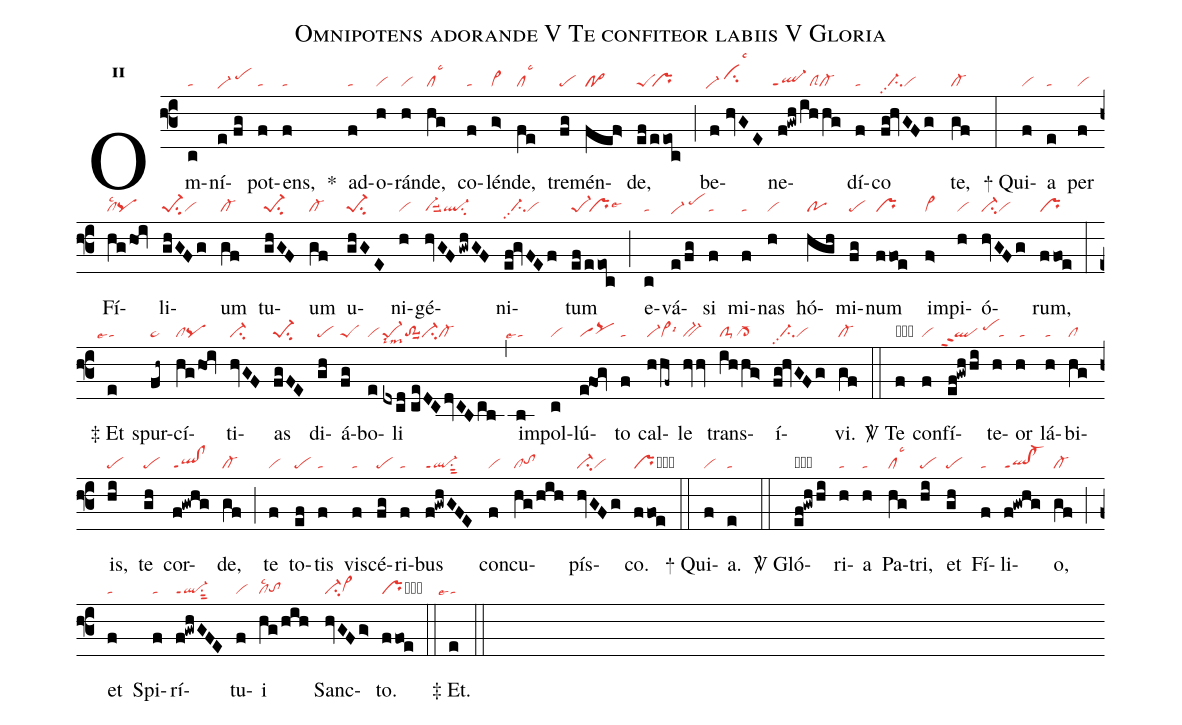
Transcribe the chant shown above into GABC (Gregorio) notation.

name:Omnipotens adorande V Te confiteor labiis V Gloria;
office-part:re;
mode:2;
nabc-lines:1;
%%
initial-style: 1;
name: Omnipotens adorande;
mode:2;
office-part: Responsorium;
annotation: Resp.;
annotation: ii;
nabc-lines:1;
%%
(f3) Om(c|ta)ní(e//fg|vi-he/pehi)pot(f|ta)ens,(f|ta) <sp>*</sp>() ad(f|ta)o(h|vi)rán(h|vi)de,(hg|cllsc3) co(f|ta)lén(g>|vi>)de,(fe|cllsc3) tre(fg|pe)mén(fef>|po>)de,(ef/eeoc|peS`pr) (;) be(f//hvGE|`vi-he/cihilsc3)ne(f!gwh/ih/hg|``ql-ppt1clScl-)dí(f|ta)co(fg!hvGFg|//ci-pp2vi) te,(gf|cl-) (:)
<sp>+</sp> Qui(f|vi)a(e|ta) per(f|vi) Fí(hg/hoi|cllsc2pq)li(ghGFg|pe-1su2vi)um(gf|cl-) tu(ghGF|pe-1su2)um(gf|cl-) u(ghGE|pe-1su2)ni(h|vi)gé(hvGF/gwhGF|vi-suu2ql-su2)ni(ef!gvFEf|//ci-pp2vi)tum(ef/eeoc|pe-1`prlse6) (;) e(c|ta)vá(e/fg|vi-he/pehi)si(f|ta) mi(f|ta)nas(h|vi) hó(hgh|po)mi(fg|pe)num(ffoe|pr) im(f>|vi>)pi(h|vi)ó(hvGFg|ci-vi)rum,(ffoe|pr) (:)
<sp>‡</sp> Et(e|```talse4) spur(fh~|pe~)cí(hg/hoi|clpq)ti(hvGF|ci-)as(fgFE|pe-1su2) di(gh|pe)á(fg|peS)bo(e|vi)li(dxcd//ceDCdvCBcb|pe-1lsim8to-1suu1ci-cl-) (,) im(b|```talse4)pol(c|vi)lú(e!fog|saM2)to(f|ta) cal(hhf~|vi-vi>lsi6)le(hvhv|bv-) trans(ihhg>|clS-cl->)í(fg!hvGFg|//ci-pp2vi)vi.(gf|cl-) (::)

<sp>V/</sp> Te(f|obvi) con(f|vi)fí(ef!gwhhi|``qlppt2/pehi)te(h|//ta)or(h|/ta) lá(h|ta)bi(hg|cl)is,(hi|pe) te(gh|pe) cor(f!gwhg|ql!clppt1)de,(gf|cl-) (;) te(f|vi) to(ef|pe)tis(f|ta) vis(f|ta)cé(fg|pe)ri(f|ta)bus(f!gwhGFE|ql-ppt1su1sut2) con(f|vi)cu(hg/hih|cltohh)pís(hvGFg|ci-vi)co.(ffoe|prcb) (::)

<sp>+</sp> Qui(f|vi)a.(e|ta) (::)
<sp>V/</sp> Gló(ef!gwh/hi|obqlhgppt2pehj)ri(h|ta)a(h|ta) Pa(hg|cllsc3)tri,(hi|pe) et(gh|pe) Fí(f|ta)li(f!gwhg|ql!cl-ppt1)o,(gf|cl-) (;) et(f|ta) Spi(f|ta)rí(f!gwhGFE|ql-ppt1su1sut2)tu(f|vi)i(hg/hih|cllsc2tohg) Sanc(hvGFg>|ci-vi>hg)to.(ffoe|prcb) (::)
<sp>‡</sp> Et.(e|```talse4) (::)
